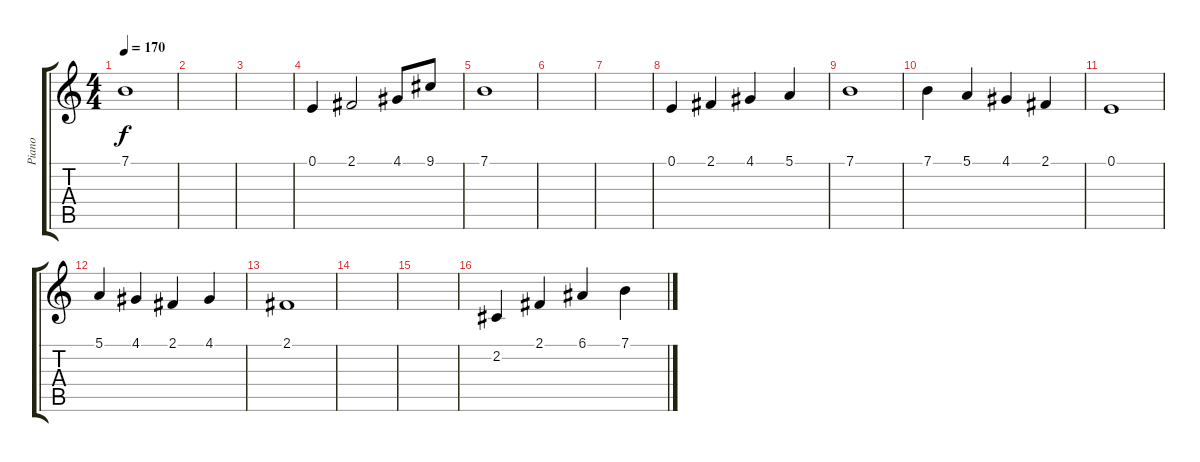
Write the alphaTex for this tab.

\track ("Piano" "Piano") {instrument acousticgrandpiano}
\staff {score tabs}
\tuning (E4 B3 G3 D3 A2 E2) {hide}
\ts (4 4)
\tempo 170
\clef g2
\ks c
7.1.1{dy f} |
|
|
0.1.4 2.1.2 4.1.8 9.1.8 |
7.1.1 |
|
|
0.1.4 2.1.4 4.1.4 5.1.4 |
7.1.1 |
7.1.4 5.1.4 4.1.4 2.1.4 |
0.1.1 |
5.1.4 4.1.4 2.1.4 4.1.4 |
2.1.1 |
|
|
2.2.4 2.1.4 6.1.4 7.1.4
